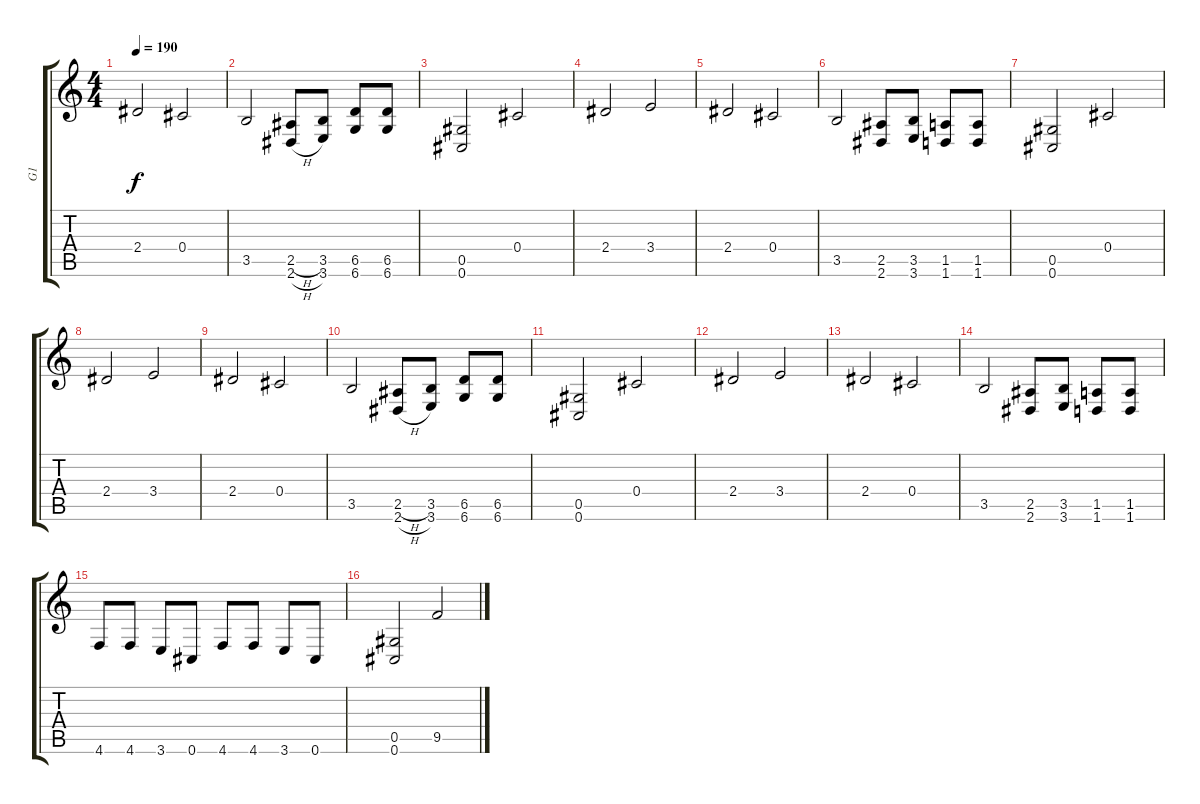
\track ("G1" "G1") {instrument distortionguitar}
\staff {score tabs}
\tuning (Eb4 Bb3 Gb3 Db3 Ab2 Db2) {hide}
\ts (4 4)
\tempo 190
\clef g2
\ks c
2.4.2{dy f} 0.4.2 |
3.5.2 (2.5{h} 2.6{h}).8 (3.5 3.6).8 (6.5 6.6).8 (6.5 6.6).8 |
(0.5 0.6).2 0.4.2 |
2.4.2 3.4.2 |
2.4.2 0.4.2 |
3.5.2 (2.5 2.6).8 (3.5 3.6).8 (1.5 1.6).8 (1.5 1.6).8 |
(0.5 0.6).2 0.4.2 |
2.4.2 3.4.2 |
2.4.2 0.4.2 |
3.5.2 (2.5{h} 2.6{h}).8 (3.5 3.6).8 (6.5 6.6).8 (6.5 6.6).8 |
(0.5 0.6).2 0.4.2 |
2.4.2 3.4.2 |
2.4.2 0.4.2 |
3.5.2 (2.5 2.6).8 (3.5 3.6).8 (1.5 1.6).8 (1.5 1.6).8 |
4.6.8 4.6.8 3.6.8 0.6.8 4.6.8 4.6.8 3.6.8 0.6.8 |
(0.5 0.6).2 9.5.2
